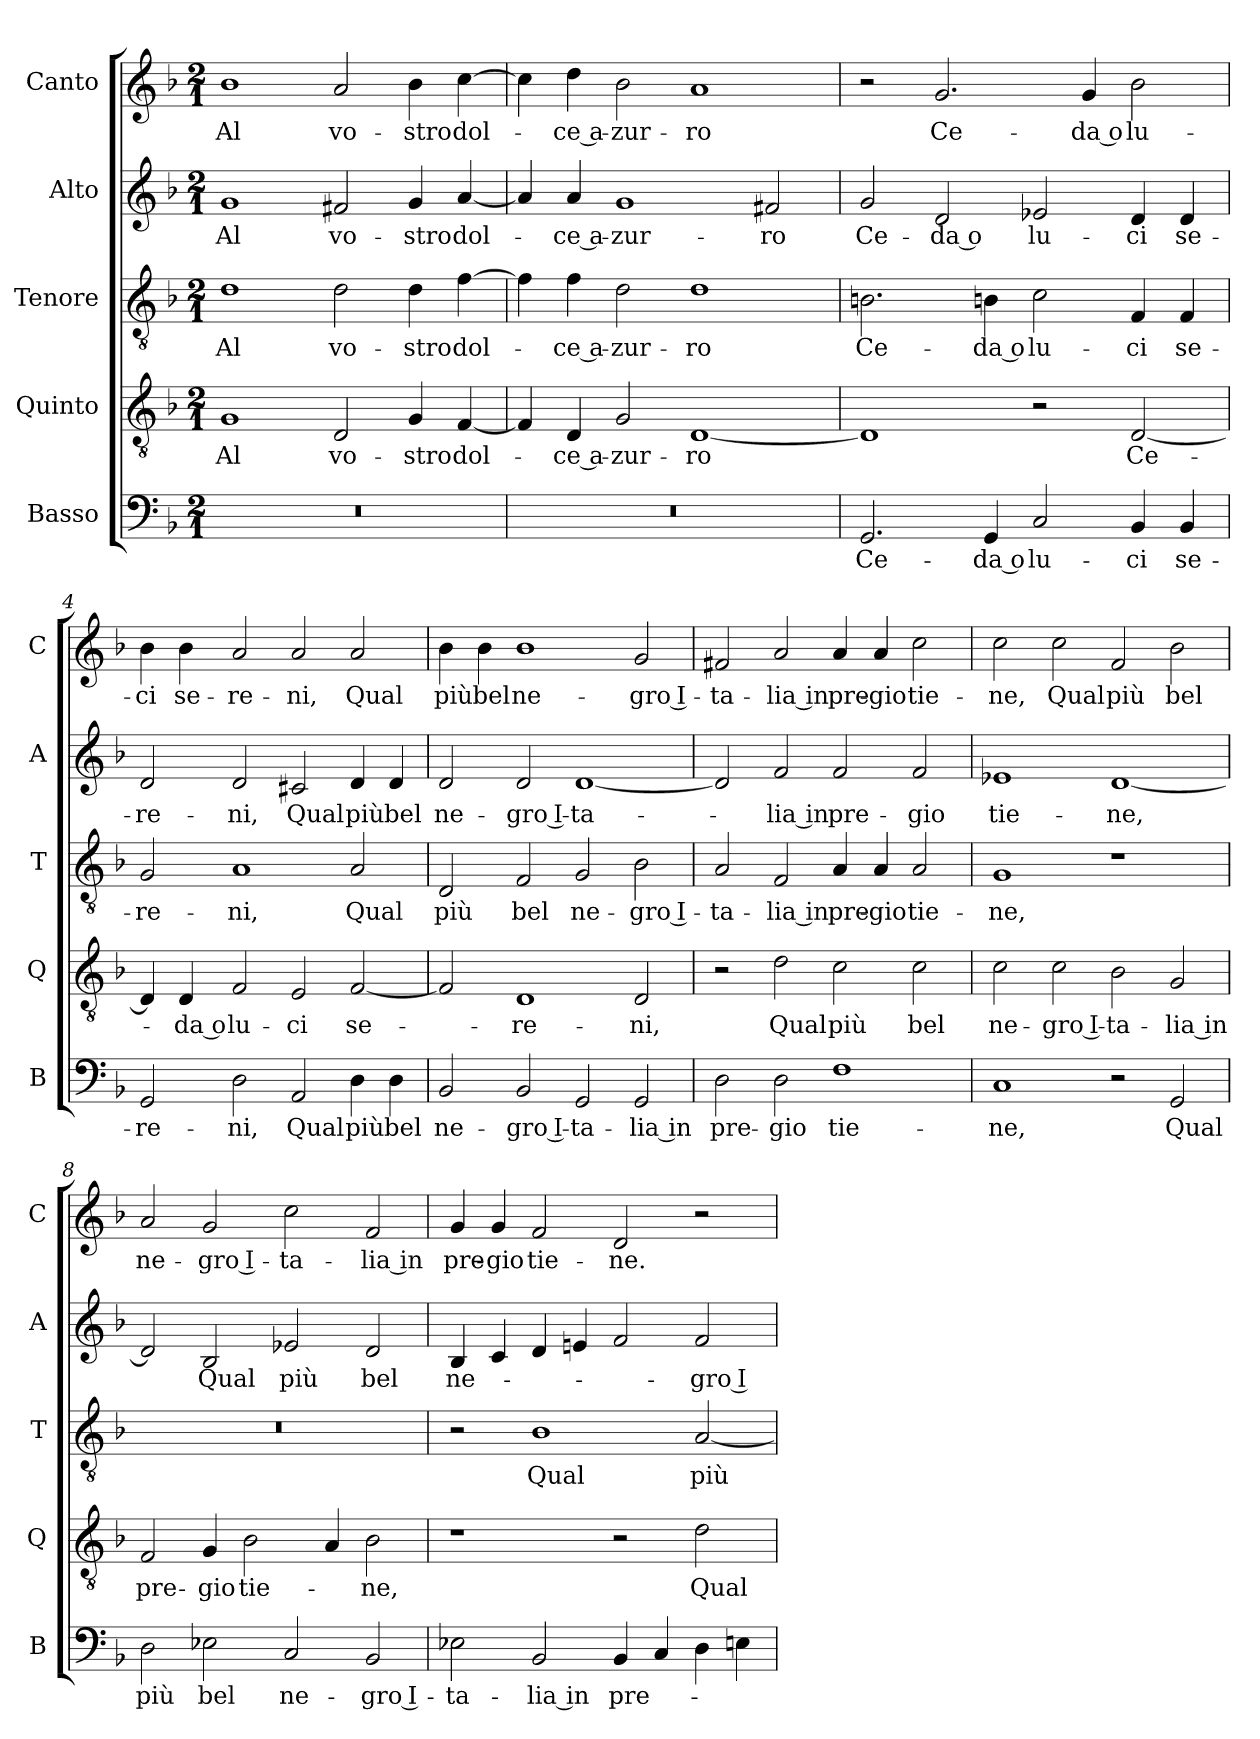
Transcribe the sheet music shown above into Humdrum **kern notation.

**kern	**text	**kern	**text	**kern	**text	**kern	**text	**kern	**text
*part5	*part5	*part4	*part4	*part3	*part3	*part2	*part2	*part1	*part1
*staff5	*staff5	*staff4	*staff4	*staff3	*staff3	*staff2	*staff2	*staff1	*staff1
*I"Basso	*	*I"Quinto	*	*I"Tenore	*	*I"Alto	*	*I"Canto	*
*I'B	*	*I'Q	*	*I'T	*	*I'A	*	*I'C	*
*clefF4	*	*clefGv2	*	*clefGv2	*	*clefG2	*	*clefG2	*
*k[b-]	*	*k[b-]	*	*k[b-]	*	*k[b-]	*	*k[b-]	*
*M2/1	*	*M2/1	*	*M2/1	*	*M2/1	*	*M2/1	*
=1	=1	=1	=1	=1	=1	=1	=1	=1	=1
0r	.	1G	Al	1d	Al	1g	Al	1b-	Al
.	.	2D	vo-	2d	vo-	2f#X	vo-	2a	vo-
.	.	4G	-stro	4d	-stro	4g	-stro	4b-	-stro
.	.	[4F	dol-	[4f	dol-	[4a	dol-	[4cc	dol-
=2	=2	=2	=2	=2	=2	=2	=2	=2	=2
0r	.	4F]	.	4f]	.	4a]	.	4cc]	.
.	.	4D	-ce a-	4f	-ce a-	4a	-ce a-	4dd	-ce a-
.	.	2G	-zur-	2d	-zur-	1g	-zur-	2b-	-zur-
.	.	[1D	-ro	1d	-ro	.	.	1a	-ro
.	.	.	.	.	.	2f#X	-ro	.	.
=3	=3	=3	=3	=3	=3	=3	=3	=3	=3
2.GG	Ce-	1D]	.	2.Bn	Ce-	2g	Ce-	2r	.
.	.	.	.	.	.	2d	-da o	2.g	Ce-
4GG	-da o	.	.	4Bn	-da o	.	.	.	.
2C	lu-	2r	.	2c	lu-	2e-X	lu-	.	.
.	.	.	.	.	.	.	.	4g	-da o
4BB-	-ci	[2D	Ce-	4F	-ci	4d	-ci	2b-	lu-
4BB-	se-	.	.	4F	se-	4d	se-	.	.
=4	=4	=4	=4	=4	=4	=4	=4	=4	=4
2GG	-re-	4D]	.	2G	-re-	2d	-re-	4b-	-ci
.	.	4D	-da o	.	.	.	.	4b-	se-
2D	-ni,	2F	lu-	1A	-ni,	2d	-ni,	2a	-re-
2AA	Qual	2E	-ci	.	.	2c#X	Qual	2a	-ni,
4D	più	[2F	se-	2A	Qual	4d	più	2a	Qual
4D	bel	.	.	.	.	4d	bel	.	.
=5	=5	=5	=5	=5	=5	=5	=5	=5	=5
2BB-	ne-	2F]	.	2D	più	2d	ne-	4b-	più
.	.	.	.	.	.	.	.	4b-	bel
2BB-	-gro I-	1D	-re-	2F	bel	2d	-gro I-	1b-	ne-
2GG	-ta-	.	.	2G	ne-	[1d	-ta-	.	.
2GG	-lia in	2D	-ni,	2B-	-gro I-	.	.	2g	-gro I-
=6	=6	=6	=6	=6	=6	=6	=6	=6	=6
2D	pre-	2r	.	2A	-ta-	2d]	.	2f#X	-ta-
2D	-gio	2d	Qual	2F	-lia in	2f	-lia in	2a	-lia in
1F	tie-	2c	più	4A	pre-	2f	pre-	4a	pre-
.	.	.	.	4A	-gio	.	.	4a	-gio
.	.	2c	bel	2A	tie-	2f	-gio	2cc	tie-
=7	=7	=7	=7	=7	=7	=7	=7	=7	=7
1C	-ne,	2c	ne-	1G	-ne,	1e-X	tie-	2cc	-ne,
.	.	2c	-gro I-	.	.	.	.	2cc	Qual
2r	.	2B-	-ta-	1r	.	[1d	-ne,	2f	più
2GG	Qual	2G	-lia in	.	.	.	.	2b-	bel
=8	=8	=8	=8	=8	=8	=8	=8	=8	=8
2D	più	2F	pre-	0r	.	2d]	.	2a	ne-
2E-X	bel	4G	-gio	.	.	2B-	Qual	2g	-gro I-
.	.	2B-	tie-	.	.	.	.	.	.
2C	ne-	.	.	.	.	2e-X	più	2cc	-ta-
.	.	4A	.	.	.	.	.	.	.
2BB-	-gro I-	2B-	-ne,	.	.	2d	bel	2f	-lia in
=9	=9	=9	=9	=9	=9	=9	=9	=9	=9
2E-X	-ta-	1r	.	2r	.	4B-	ne-	4g	pre-
.	.	.	.	.	.	4c	.	4g	-gio
2BB-	-lia in	.	.	1B-	Qual	4d	.	2f	tie-
.	.	.	.	.	.	4en	.	.	.
4BB-	pre-	2r	.	.	.	2f	.	2d	-ne.
4C	.	.	.	.	.	.	.	.	.
4D	.	2d	Qual	[2A	più	2f	-gro I-	2r	.
4En	.	.	.	.	.	.	.	.	.
=	=	=	=	=	=	=	=	=	=
*-	*-	*-	*-	*-	*-	*-	*-	*-	*-
